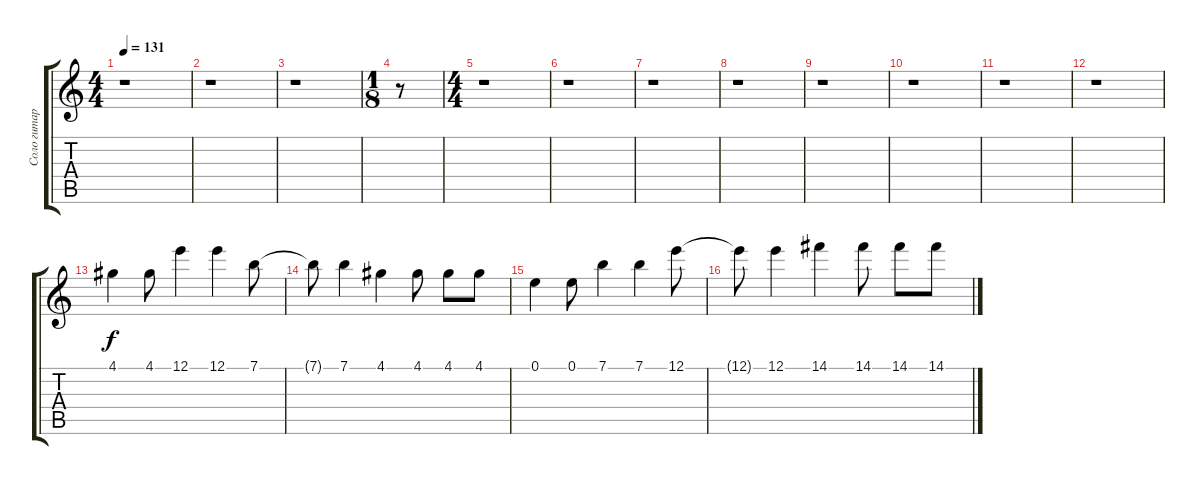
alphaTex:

\track ("Соло гитара - дисторшн" "Соло гитар") {instrument distortionguitar}
\staff {score tabs}
\tuning (E4 B3 G3 D3 A2 E2) {hide}
\ts (4 4)
\tempo 131
\clef g2
\ks c
r.1{dy f} |
r.1 |
r.1 |
\ts (1 8)
r.8 |
\ts (4 4)
r.1 |
r.1 |
r.1 |
r.1 |
r.1 |
r.1 |
r.1 |
r.1 |
4.1.4 4.1.8 12.1.4 12.1.4 7.1.8 |
7.1{t}.8 7.1.4 4.1.4 4.1.8 4.1.8 4.1.8 |
0.1.4 0.1.8 7.1.4 7.1.4 12.1.8 |
12.1{t}.8 12.1.4 14.1.4 14.1.8 14.1.8 14.1.8
